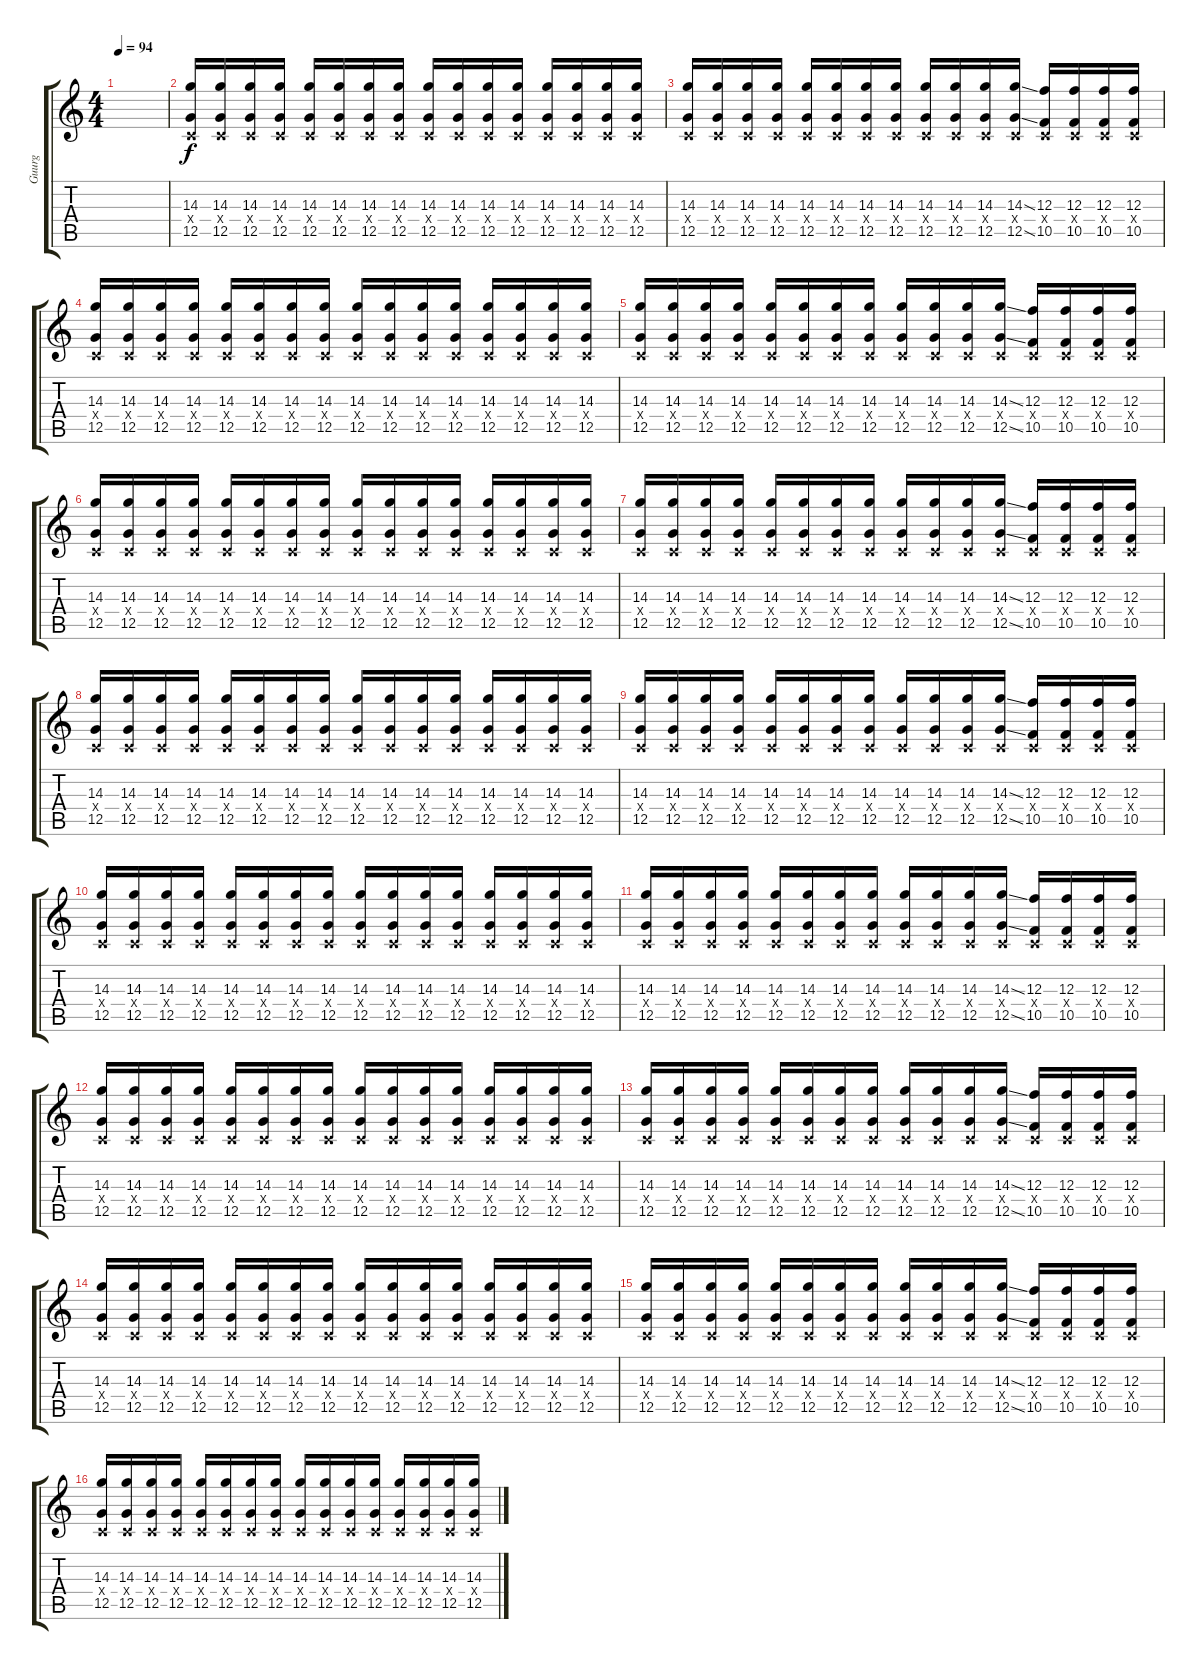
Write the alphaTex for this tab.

\track ("Guurg" "Guurg") {instrument distortionguitar}
\staff {score tabs}
\tuning (D4 A3 F3 C3 G2 C2) {hide}
\ts (4 4)
\tempo 94
\clef g2
\ks c
|
(14.3 0.4{x} 12.5).16 (14.3 0.4{x} 12.5).16 (14.3 0.4{x} 12.5).16 (14.3 0.4{x} 12.5).16 (14.3 0.4{x} 12.5).16 (14.3 0.4{x} 12.5).16 (14.3 0.4{x} 12.5).16 (14.3 0.4{x} 12.5).16 (14.3 0.4{x} 12.5).16 (14.3 0.4{x} 12.5).16 (14.3 0.4{x} 12.5).16 (14.3 0.4{x} 12.5).16 (14.3 0.4{x} 12.5).16 (14.3 0.4{x} 12.5).16 (14.3 0.4{x} 12.5).16 (14.3 0.4{x} 12.5).16 |
(14.3 0.4{x} 12.5).16 (14.3 0.4{x} 12.5).16 (14.3 0.4{x} 12.5).16 (14.3 0.4{x} 12.5).16 (14.3 0.4{x} 12.5).16 (14.3 0.4{x} 12.5).16 (14.3 0.4{x} 12.5).16 (14.3 0.4{x} 12.5).16 (14.3 0.4{x} 12.5).16 (14.3 0.4{x} 12.5).16 (14.3 0.4{x} 12.5).16 (14.3{ss} 0.4{x} 12.5{ss}).16 (12.3 0.4{x} 10.5).16 (12.3 0.4{x} 10.5).16 (12.3 0.4{x} 10.5).16 (12.3 0.4{x} 10.5).16 |
(14.3 0.4{x} 12.5).16 (14.3 0.4{x} 12.5).16 (14.3 0.4{x} 12.5).16 (14.3 0.4{x} 12.5).16 (14.3 0.4{x} 12.5).16 (14.3 0.4{x} 12.5).16 (14.3 0.4{x} 12.5).16 (14.3 0.4{x} 12.5).16 (14.3 0.4{x} 12.5).16 (14.3 0.4{x} 12.5).16 (14.3 0.4{x} 12.5).16 (14.3 0.4{x} 12.5).16 (14.3 0.4{x} 12.5).16 (14.3 0.4{x} 12.5).16 (14.3 0.4{x} 12.5).16 (14.3 0.4{x} 12.5).16 |
(14.3 0.4{x} 12.5).16 (14.3 0.4{x} 12.5).16 (14.3 0.4{x} 12.5).16 (14.3 0.4{x} 12.5).16 (14.3 0.4{x} 12.5).16 (14.3 0.4{x} 12.5).16 (14.3 0.4{x} 12.5).16 (14.3 0.4{x} 12.5).16 (14.3 0.4{x} 12.5).16 (14.3 0.4{x} 12.5).16 (14.3 0.4{x} 12.5).16 (14.3{ss} 0.4{x} 12.5{ss}).16 (12.3 0.4{x} 10.5).16 (12.3 0.4{x} 10.5).16 (12.3 0.4{x} 10.5).16 (12.3 0.4{x} 10.5).16 |
(14.3 0.4{x} 12.5).16 (14.3 0.4{x} 12.5).16 (14.3 0.4{x} 12.5).16 (14.3 0.4{x} 12.5).16 (14.3 0.4{x} 12.5).16 (14.3 0.4{x} 12.5).16 (14.3 0.4{x} 12.5).16 (14.3 0.4{x} 12.5).16 (14.3 0.4{x} 12.5).16 (14.3 0.4{x} 12.5).16 (14.3 0.4{x} 12.5).16 (14.3 0.4{x} 12.5).16 (14.3 0.4{x} 12.5).16 (14.3 0.4{x} 12.5).16 (14.3 0.4{x} 12.5).16 (14.3 0.4{x} 12.5).16 |
(14.3 0.4{x} 12.5).16 (14.3 0.4{x} 12.5).16 (14.3 0.4{x} 12.5).16 (14.3 0.4{x} 12.5).16 (14.3 0.4{x} 12.5).16 (14.3 0.4{x} 12.5).16 (14.3 0.4{x} 12.5).16 (14.3 0.4{x} 12.5).16 (14.3 0.4{x} 12.5).16 (14.3 0.4{x} 12.5).16 (14.3 0.4{x} 12.5).16 (14.3{ss} 0.4{x} 12.5{ss}).16 (12.3 0.4{x} 10.5).16 (12.3 0.4{x} 10.5).16 (12.3 0.4{x} 10.5).16 (12.3 0.4{x} 10.5).16 |
(14.3 0.4{x} 12.5).16 (14.3 0.4{x} 12.5).16 (14.3 0.4{x} 12.5).16 (14.3 0.4{x} 12.5).16 (14.3 0.4{x} 12.5).16 (14.3 0.4{x} 12.5).16 (14.3 0.4{x} 12.5).16 (14.3 0.4{x} 12.5).16 (14.3 0.4{x} 12.5).16 (14.3 0.4{x} 12.5).16 (14.3 0.4{x} 12.5).16 (14.3 0.4{x} 12.5).16 (14.3 0.4{x} 12.5).16 (14.3 0.4{x} 12.5).16 (14.3 0.4{x} 12.5).16 (14.3 0.4{x} 12.5).16 |
(14.3 0.4{x} 12.5).16 (14.3 0.4{x} 12.5).16 (14.3 0.4{x} 12.5).16 (14.3 0.4{x} 12.5).16 (14.3 0.4{x} 12.5).16 (14.3 0.4{x} 12.5).16 (14.3 0.4{x} 12.5).16 (14.3 0.4{x} 12.5).16 (14.3 0.4{x} 12.5).16 (14.3 0.4{x} 12.5).16 (14.3 0.4{x} 12.5).16 (14.3{ss} 0.4{x} 12.5{ss}).16 (12.3 0.4{x} 10.5).16 (12.3 0.4{x} 10.5).16 (12.3 0.4{x} 10.5).16 (12.3 0.4{x} 10.5).16 |
(14.3 0.4{x} 12.5).16 (14.3 0.4{x} 12.5).16 (14.3 0.4{x} 12.5).16 (14.3 0.4{x} 12.5).16 (14.3 0.4{x} 12.5).16 (14.3 0.4{x} 12.5).16 (14.3 0.4{x} 12.5).16 (14.3 0.4{x} 12.5).16 (14.3 0.4{x} 12.5).16 (14.3 0.4{x} 12.5).16 (14.3 0.4{x} 12.5).16 (14.3 0.4{x} 12.5).16 (14.3 0.4{x} 12.5).16 (14.3 0.4{x} 12.5).16 (14.3 0.4{x} 12.5).16 (14.3 0.4{x} 12.5).16 |
(14.3 0.4{x} 12.5).16 (14.3 0.4{x} 12.5).16 (14.3 0.4{x} 12.5).16 (14.3 0.4{x} 12.5).16 (14.3 0.4{x} 12.5).16 (14.3 0.4{x} 12.5).16 (14.3 0.4{x} 12.5).16 (14.3 0.4{x} 12.5).16 (14.3 0.4{x} 12.5).16 (14.3 0.4{x} 12.5).16 (14.3 0.4{x} 12.5).16 (14.3{ss} 0.4{x} 12.5{ss}).16 (12.3 0.4{x} 10.5).16 (12.3 0.4{x} 10.5).16 (12.3 0.4{x} 10.5).16 (12.3 0.4{x} 10.5).16 |
(14.3 0.4{x} 12.5).16 (14.3 0.4{x} 12.5).16 (14.3 0.4{x} 12.5).16 (14.3 0.4{x} 12.5).16 (14.3 0.4{x} 12.5).16 (14.3 0.4{x} 12.5).16 (14.3 0.4{x} 12.5).16 (14.3 0.4{x} 12.5).16 (14.3 0.4{x} 12.5).16 (14.3 0.4{x} 12.5).16 (14.3 0.4{x} 12.5).16 (14.3 0.4{x} 12.5).16 (14.3 0.4{x} 12.5).16 (14.3 0.4{x} 12.5).16 (14.3 0.4{x} 12.5).16 (14.3 0.4{x} 12.5).16 |
(14.3 0.4{x} 12.5).16 (14.3 0.4{x} 12.5).16 (14.3 0.4{x} 12.5).16 (14.3 0.4{x} 12.5).16 (14.3 0.4{x} 12.5).16 (14.3 0.4{x} 12.5).16 (14.3 0.4{x} 12.5).16 (14.3 0.4{x} 12.5).16 (14.3 0.4{x} 12.5).16 (14.3 0.4{x} 12.5).16 (14.3 0.4{x} 12.5).16 (14.3{ss} 0.4{x} 12.5{ss}).16 (12.3 0.4{x} 10.5).16 (12.3 0.4{x} 10.5).16 (12.3 0.4{x} 10.5).16 (12.3 0.4{x} 10.5).16 |
(14.3 0.4{x} 12.5).16 (14.3 0.4{x} 12.5).16 (14.3 0.4{x} 12.5).16 (14.3 0.4{x} 12.5).16 (14.3 0.4{x} 12.5).16 (14.3 0.4{x} 12.5).16 (14.3 0.4{x} 12.5).16 (14.3 0.4{x} 12.5).16 (14.3 0.4{x} 12.5).16 (14.3 0.4{x} 12.5).16 (14.3 0.4{x} 12.5).16 (14.3 0.4{x} 12.5).16 (14.3 0.4{x} 12.5).16 (14.3 0.4{x} 12.5).16 (14.3 0.4{x} 12.5).16 (14.3 0.4{x} 12.5).16 |
(14.3 0.4{x} 12.5).16 (14.3 0.4{x} 12.5).16 (14.3 0.4{x} 12.5).16 (14.3 0.4{x} 12.5).16 (14.3 0.4{x} 12.5).16 (14.3 0.4{x} 12.5).16 (14.3 0.4{x} 12.5).16 (14.3 0.4{x} 12.5).16 (14.3 0.4{x} 12.5).16 (14.3 0.4{x} 12.5).16 (14.3 0.4{x} 12.5).16 (14.3{ss} 0.4{x} 12.5{ss}).16 (12.3 0.4{x} 10.5).16 (12.3 0.4{x} 10.5).16 (12.3 0.4{x} 10.5).16 (12.3 0.4{x} 10.5).16 |
(14.3 0.4{x} 12.5).16 (14.3 0.4{x} 12.5).16 (14.3 0.4{x} 12.5).16 (14.3 0.4{x} 12.5).16 (14.3 0.4{x} 12.5).16 (14.3 0.4{x} 12.5).16 (14.3 0.4{x} 12.5).16 (14.3 0.4{x} 12.5).16 (14.3 0.4{x} 12.5).16 (14.3 0.4{x} 12.5).16 (14.3 0.4{x} 12.5).16 (14.3 0.4{x} 12.5).16 (14.3 0.4{x} 12.5).16 (14.3 0.4{x} 12.5).16 (14.3 0.4{x} 12.5).16 (14.3 0.4{x} 12.5).16
